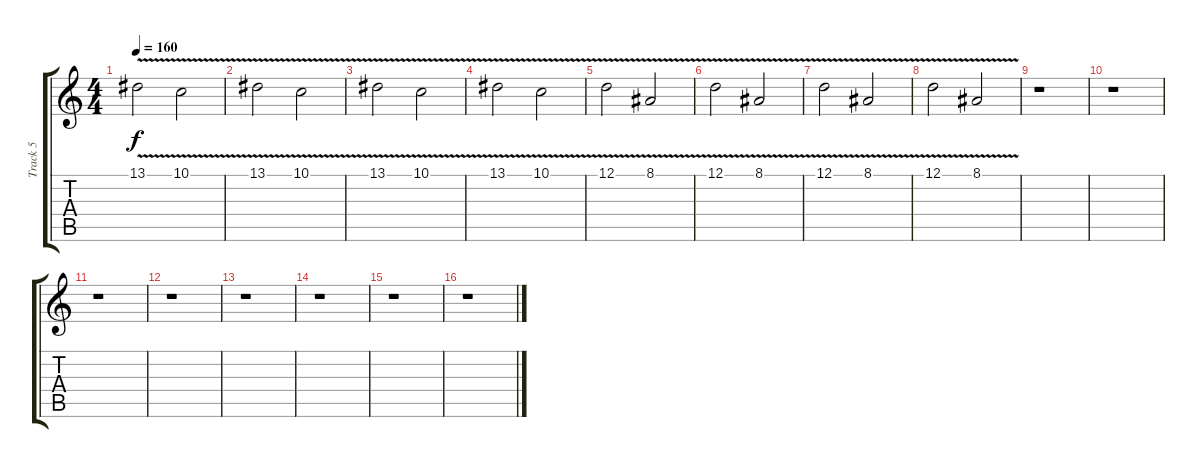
\track ("Track 5" "Track 5") {instrument synthstrings2}
\staff {score tabs}
\tuning (D4 A3 F3 C3 G2 C2) {hide}
\ts (4 4)
\tempo 160
\clef g2
\ks c
13.1{v}.2{dy f} 10.1{v}.2 |
13.1{v}.2 10.1{v}.2 |
13.1{v}.2 10.1{v}.2 |
13.1{v}.2 10.1{v}.2 |
12.1{v}.2 8.1{v}.2 |
12.1{v}.2 8.1{v}.2 |
12.1{v}.2 8.1{v}.2 |
12.1{v}.2 8.1{v}.2 |
r.1 |
r.1 |
r.1 |
r.1 |
r.1 |
r.1 |
r.1 |
r.1
